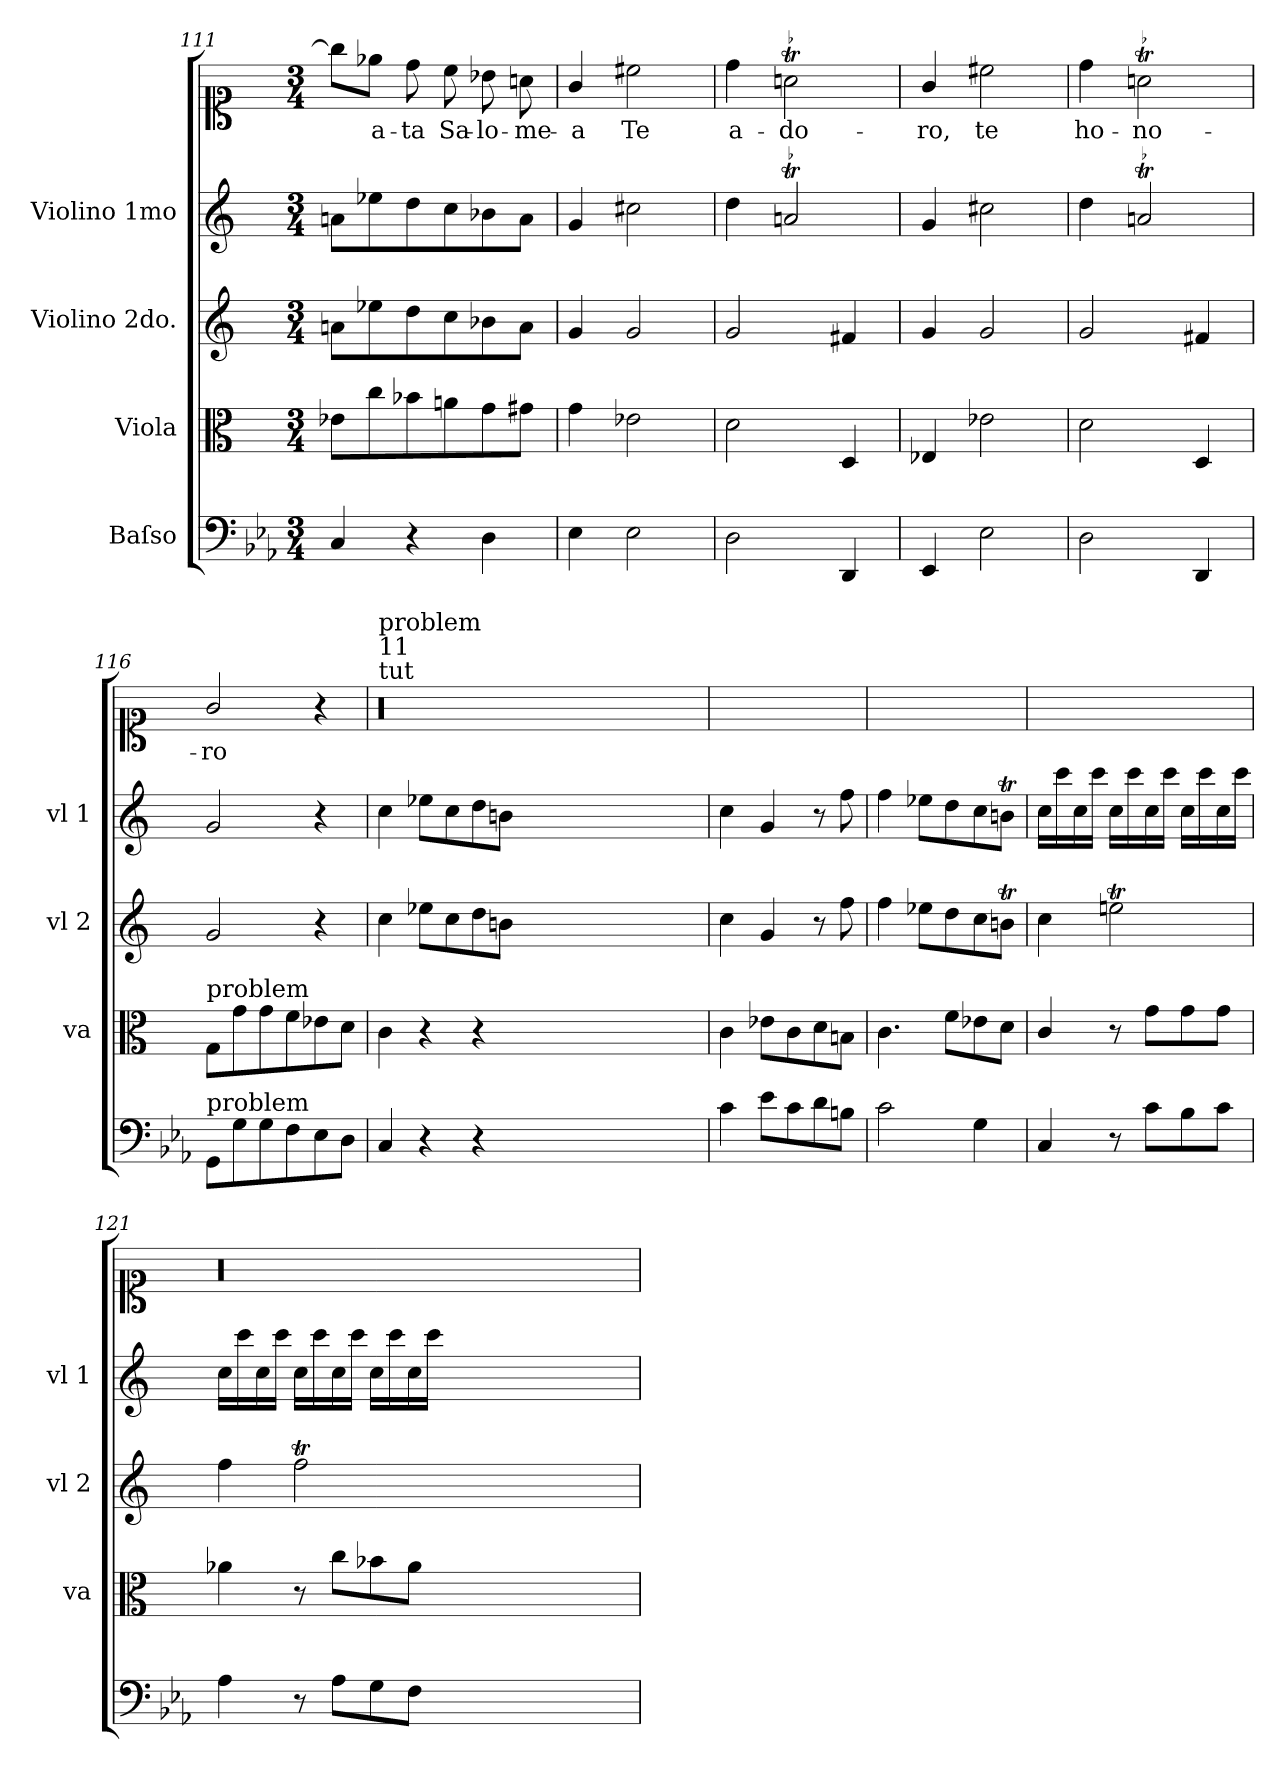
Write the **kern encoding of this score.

**kern	**kern	**kern	**kern	**kern	**text
*part5	*part4	*part3	*part2	*part1	*part1
*staff5	*staff4	*staff3	*staff2	*staff1	*staff1
*I"Baſso	*I"Viola	*I"Violino 2do.	*I"Violino 1mo	*	*
*	*I'va	*I'vl 2	*I'vl 1	*	*
*clefF4	*clefC3	*clefG2	*clefG2	*clefC1	*
*k[b-e-a-]	*	*	*	*	*
*M3/4	*M3/4	*M3/4	*M3/4	*M3/4	*
=111	=111	=111	=111	=111	=111
4C/	8e-\L	8an\L	8an\L	8gg\L]	.
.	8cc\	8ee-\	8ee-\	8ee-\J	-a-
4r	8b-\	8dd\	8dd\	8dd\	-ta
.	8an\	8cc\	8cc\	8cc\	Sa-
4D\	8g\	8b-\	8b-\	8b-\	-lo-
.	8g#X\J	8a\J	8a\J	8an\	-me-
=112	=112	=112	=112	=112	=112
4E-\	4g\	4g/	4g/	4g/	-a
2E-\	2e-\	2g/	2cc#X\	2cc#X\	Te
=113	=113	=113	=113	=113	=113
2D\	2d\	2g/	4dd\	4dd\	a-
.	.	.	2ant/	2ant\	-do-
4DD/	4D/	4f#X/	.	.	.
=114	=114	=114	=114	=114	=114
4EE-/	4E-/	4g/	4g/	4g/	-ro,
2E-\	2e-\	2g/	2cc#X\	2cc#X\	te
=115	=115	=115	=115	=115	=115
2D\	2d\	2g/	4dd\	4dd\	ho-
.	.	.	2ant/	2ant\	-no-
4DD/	4D/	4f#X/	.	.	.
=116	=116	=116	=116	=116	=116
!	!LO:TX:a:t=problem	!	!	!	!
!LO:TX:a:t=problem	!	!	!	!	!
8GG/L	8G/L	2g/	2g/	2g/	-ro
8G\	8g\	.	.	.	.
8G\	8g\	.	.	.	.
8F\	8f\	.	.	.	.
8E-\	8e-\	4r	4r	4r	.
8D\J	8d\J	.	.	.	.
=117	=117	=117	=117	=117	=117
!	!	!	!	!LO:TX:a:t=tut	!
!	!	!	!	!LO:TX:a:t=11	!
!	!	!	!	!LO:TX:a:t=problem	!
!	!	!	!	!LO:N:vis=00	!
4C/	4c\	4cc\	4cc\	0.r	.
4r	4r	8ee-\L	8ee-\L	.	.
.	.	8cc\	8cc\	.	.
4r	4r	8dd\	8dd\	.	.
.	.	8bn\J	8bn\J	.	.
0ryy	0ryy	0ryy	0ryy	.	.
4ryy	4ryy	4ryy	4ryy	.	.
=118	=118	=118	=118	=118	=118
4c\	4c\	4cc\	4cc\	2.ryy	.
8e-\L	8e-\L	4g/	4g/	.	.
8c\	8c\	.	.	.	.
8d\	8d\	8r	8r	.	.
8Bn\J	8Bn\J	8ff\	8ff\	.	.
=119	=119	=119	=119	=119	=119
2c\	4.c\	4ff\	4ff\	2.ryy	.
.	.	8ee-\L	8ee-\L	.	.
.	8f\L	8dd\	8dd\	.	.
4G\	8e-\	8cc\	8cc\	.	.
.	8d\J	8bnt\J	8bnt\J	.	.
=120	=120	=120	=120	=120	=120
4C/	4c/	4cc\	16cc\LL	2.ryy	.
.	.	.	16ccc\	.	.
.	.	.	16cc\	.	.
.	.	.	16ccc\JJ	.	.
8r	8r	2eent\	16cc\LL	.	.
.	.	.	16ccc\	.	.
8c\L	8g\L	.	16cc\	.	.
.	.	.	16ccc\JJ	.	.
8B-\	8g\	.	16cc\LL	.	.
.	.	.	16ccc\	.	.
8c\J	8g\J	.	16cc\	.	.
.	.	.	16ccc\JJ	.	.
=121	=121	=121	=121	=121	=121
!	!	!	!	!LO:N:vis=00	!
4A-\	4a-\	4ff\	16cc\LL	0.r	.
.	.	.	16ccc\	.	.
.	.	.	16cc\	.	.
.	.	.	16ccc\JJ	.	.
8r	8r	2ffT\	16cc\LL	.	.
.	.	.	16ccc\	.	.
8A-\L	8cc\L	.	16cc\	.	.
.	.	.	16ccc\JJ	.	.
8G\	8b-\	.	16cc\LL	.	.
.	.	.	16ccc\	.	.
8F\J	8a-\J	.	16cc\	.	.
.	.	.	16ccc\JJ	.	.
0ryy	0ryy	0ryy	0ryy	.	.
4ryy	4ryy	4ryy	4ryy	.	.
=	=	=	=	=	=
*-	*-	*-	*-	*-	*-
